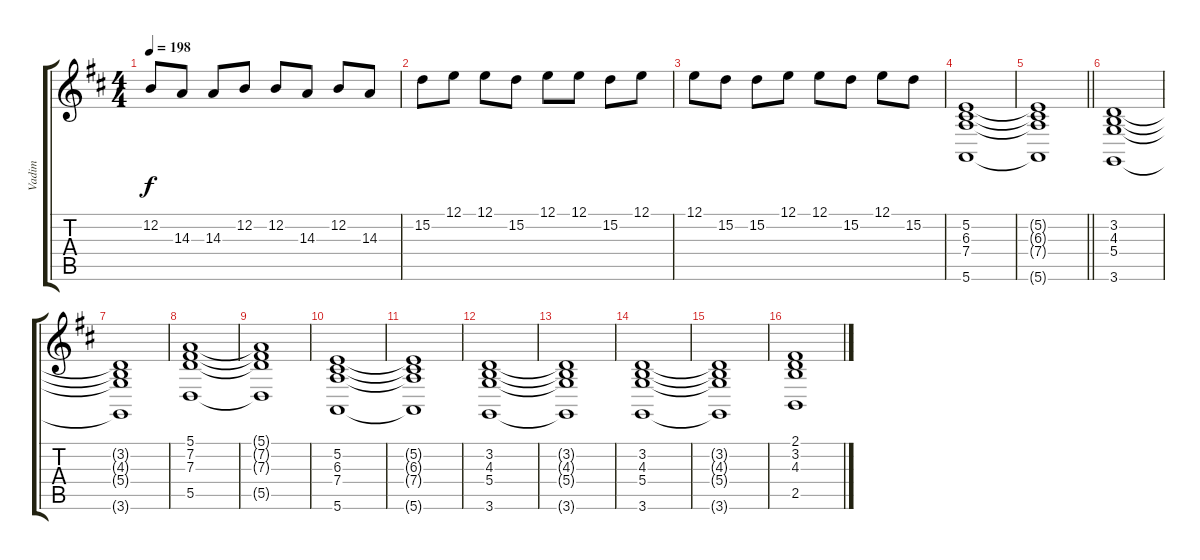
\track ("Vadim" "Vadim") {instrument stringensemble1}
\staff {score tabs}
\tuning (E4 B3 G3 D3 A2 E2) {hide}
\ts (4 4)
\tempo 198
\clef g2
\ks bminor
12.2.8{dy f} 14.3.8 14.3.8 12.2.8 12.2.8 14.3.8 12.2.8 14.3.8 |
15.2.8 12.1.8 12.1.8 15.2.8 12.1.8 12.1.8 15.2.8 12.1.8 |
12.1.8 15.2.8 15.2.8 12.1.8 12.1.8 15.2.8 12.1.8 15.2.8 |
(5.2 6.3 7.4 5.6).1 |
\barLineRight lightlight
(5.2{t} 6.3{t} 7.4{t} 5.6{t}).1 |
(3.2 4.3 5.4 3.6).1 |
(3.2{t} 4.3{t} 5.4{t} 3.6{t}).1 |
(5.1 7.2 7.3 5.5).1 |
(5.1{t} 7.2{t} 7.3{t} 5.5{t}).1 |
(5.2 6.3 7.4 5.6).1 |
(5.2{t} 6.3{t} 7.4{t} 5.6{t}).1 |
(3.2 4.3 5.4 3.6).1 |
(3.2{t} 4.3{t} 5.4{t} 3.6{t}).1 |
(3.2 4.3 5.4 3.6).1 |
(3.2{t} 4.3{t} 5.4{t} 3.6{t}).1 |
(2.1 3.2 4.3 2.5).1
